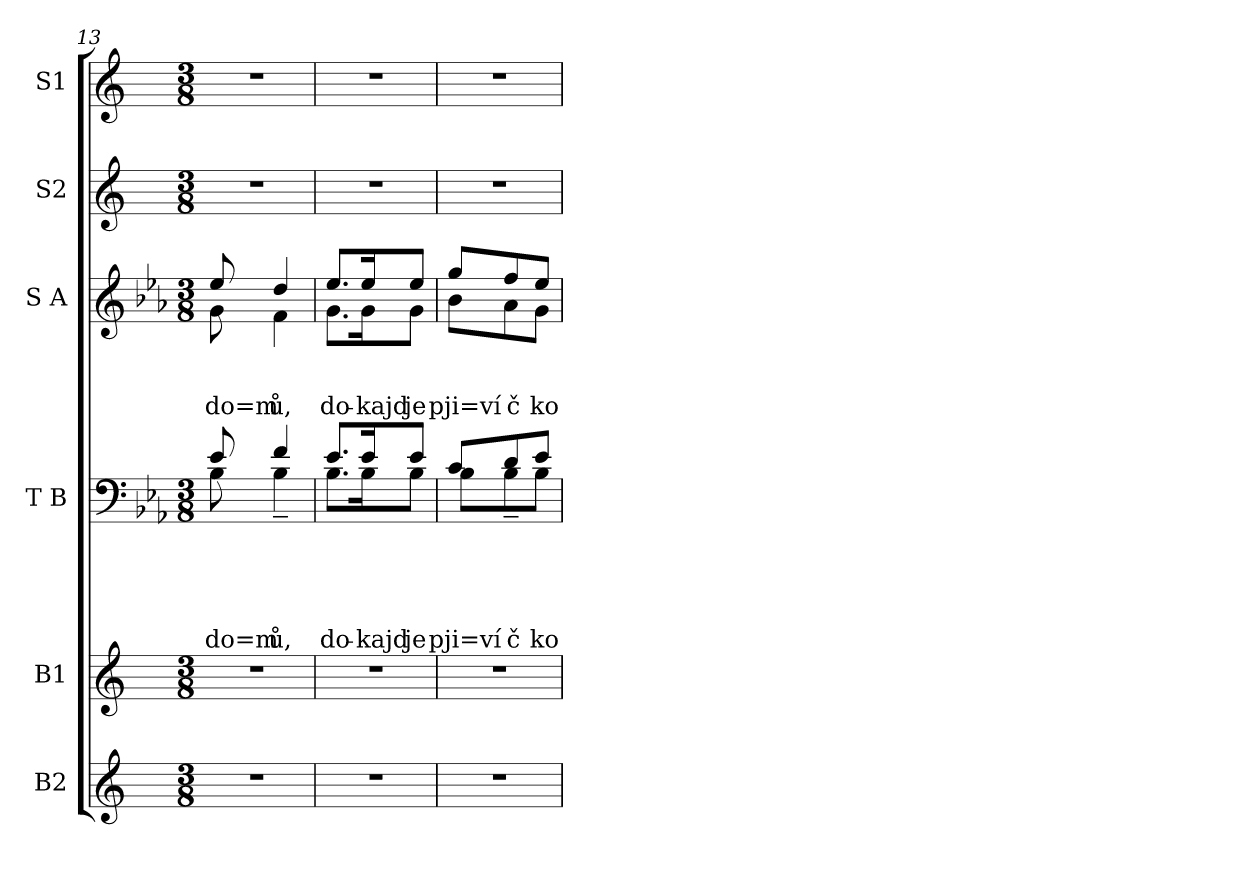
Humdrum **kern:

**kern	**kern	**kern	**text	**text	**text	**text	**text	**kern	**text	**text	**text	**kern	**kern
*part6	*part5	*part4	*part4	*part4	*part4	*part4	*part4	*part3	*part3	*part3	*part3	*part2	*part1
*staff6	*staff5	*staff4	*staff4	*staff4	*staff4	*staff4	*staff4	*staff3	*staff3	*staff3	*staff3	*staff2	*staff1
*I"B2	*I"B1	*I"T B	*	*	*	*	*	*I"S A	*	*	*	*I"S2	*I"S1
*	*I'B	*I'T B	*	*	*	*	*	*I'S A	*	*	*	*I'S2	*I'S1
*clefG2	*clefG2	*clefF4	*	*	*	*	*	*clefG2	*	*	*	*clefG2	*clefG2
*k[]	*k[]	*k[b-e-a-]	*	*	*	*	*	*k[b-e-a-]	*	*	*	*k[]	*k[]
*C:	*C:	*E-:	*	*	*	*	*	*E-:	*	*	*	*C:	*C:
*M3/8	*M3/8	*M3/8	*	*	*	*	*	*M3/8	*	*	*	*M3/8	*M3/8
=13	=13	=13	=13	=13	=13	=13	=13	=13	=13	=13	=13	=13	=13
*	*	*^	*	*	*	*	*	*	*	*	*	*	*
!	!	!	!	!	!	!	!	!LO:LY:b	!	!	!	!LO:LY:b	!	!
*	*	*	*	*	*	*	*	*	*^	*	*	*	*	*
4.r	4.r	8e-/	8B-\	.	.	.	.	do=m	8ee-/	8g\	.	.	do=m	4.r	4.r
!	!	!	!	!	!	!	!	!LO:LY:b	!	!	!	!	!LO:LY:b	!	!
.	.	4f/	4B-~<\	.	.	.	.	ů,	4dd/	4f\	.	.	ů,	.	.
=14	=14	=14	=14	=14	=14	=14	=14	=14	=14	=14	=14	=14	=14	=14	=14
!	!	!	!	!	!	!	!	!LO:LY:b	!	!	!	!	!LO:LY:b	!	!
4.r	4.r	8.e-/L	8.B-\L	.	.	.	.	do-	8.ee-/L	8.g\L	.	.	do-	4.r	4.r
!	!	!	!	!	!	!	!	!LO:LY:b	!	!	!	!	!LO:LY:b	!	!
.	.	16e-/K	16B-\K	.	.	.	.	-kajd	16ee-/K	16g\K	.	.	-kajd	.	.
!	!	!	!	!	!	!	!	!LO:LY:b	!	!	!	!	!LO:LY:b	!	!
.	.	8e-/J	8B-\J	.	.	.	.	je	8ee-/J	8g\J	.	.	je	.	.
=15	=15	=15	=15	=15	=15	=15	=15	=15	=15	=15	=15	=15	=15	=15	=15
!	!	!	!	!	!	!	!	!LO:LY:b	!	!	!	!	!LO:LY:b	!	!
4.r	4.r	8c/L	8B-\L	.	.	.	.	pji=ví	8gg/L	8b-\L	.	.	pji=ví	4.r	4.r
!	!	!	!	!	!	!	!	!LO:LY:b	!	!	!	!	!LO:LY:b	!	!
.	.	8d/	8B-~<\	.	.	.	.	č	8ff/	8a-\	.	.	č	.	.
!	!	!	!	!	!	!	!	!LO:LY:b	!	!	!	!	!LO:LY:b	!	!
.	.	8e-/J	8B-\J	.	.	.	.	ko	8ee-/J	8g\J	.	.	ko	.	.
*	*	*v	*v	*	*	*	*	*	*	*	*	*	*	*	*
*	*	*	*	*	*	*	*	*v	*v	*	*	*	*	*
=	=	=	=	=	=	=	=	=	=	=	=	=	=
*-	*-	*-	*-	*-	*-	*-	*-	*-	*-	*-	*-	*-	*-
